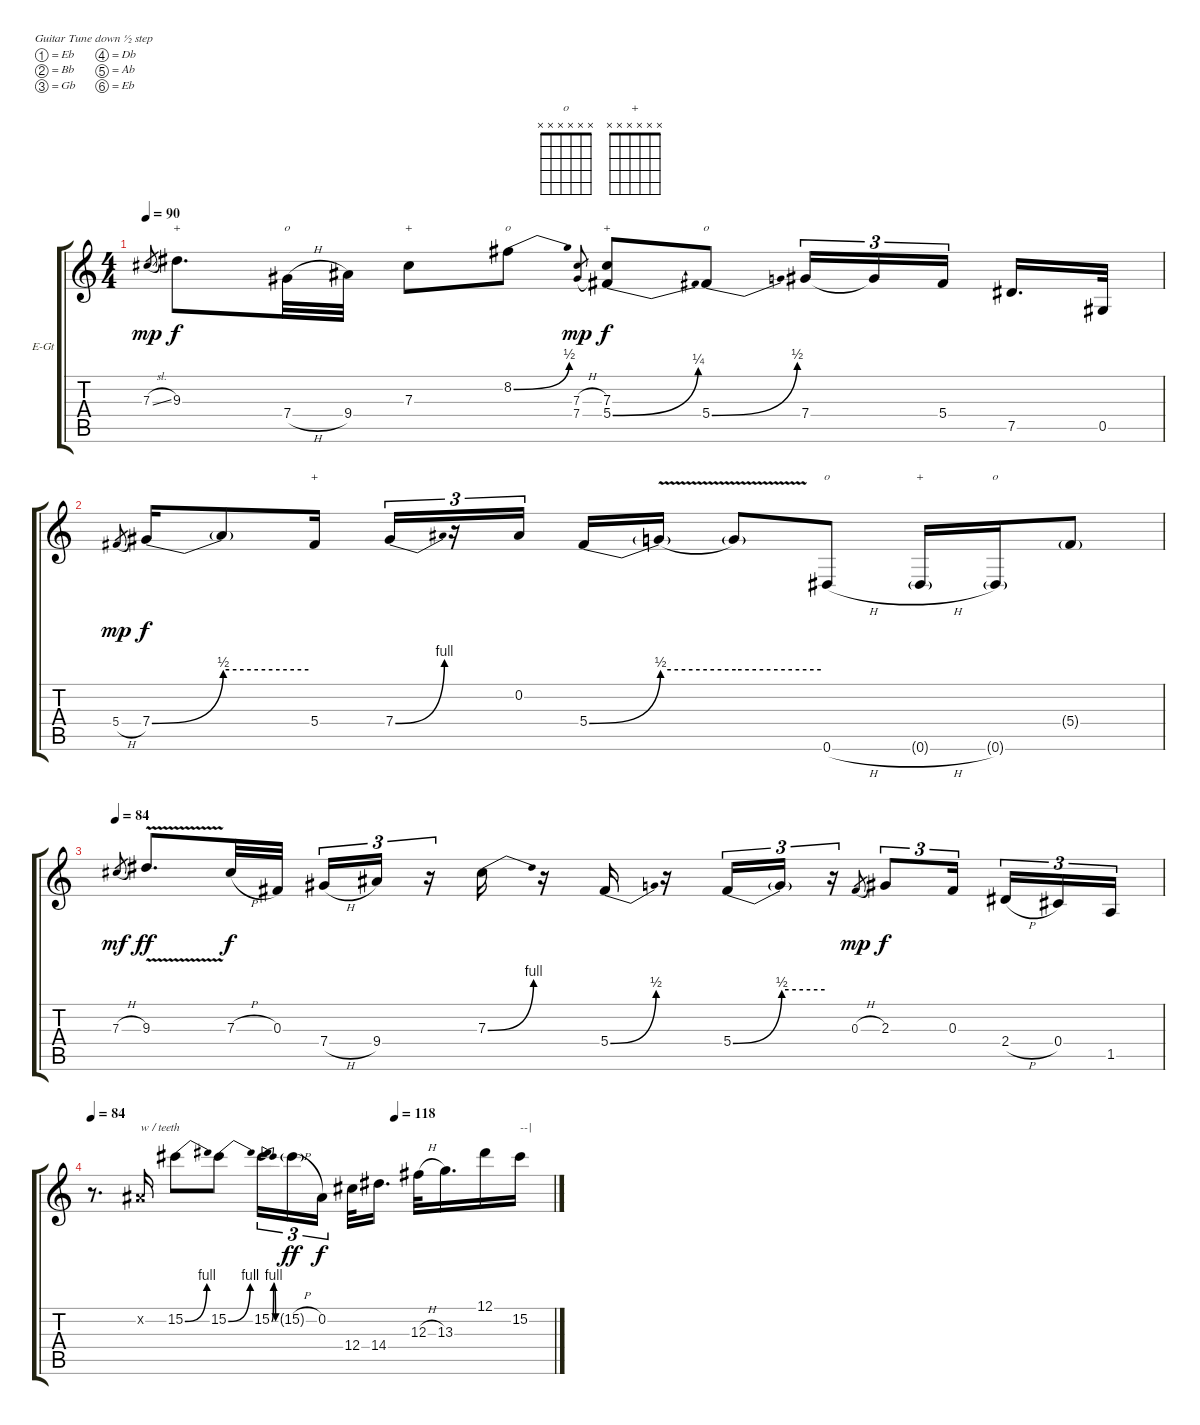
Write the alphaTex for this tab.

\bracketExtendMode groupsimilarinstruments
\firstSystemTrackNameOrientation horizontal
\otherSystemsTrackNameOrientation horizontal
\track ("Guitar (Jimi Hendrix)" "E-Gt") {instrument overdrivenguitar}
\staff {score tabs}
\tuning (Eb4 Bb3 Gb3 Db3 Ab2 Eb2)
\chord ("o" x x x x x x)
\chord ("+" x x x x x x)
\ts (4 4)
\tempo 90
\clef g2
\ks c
7.3{sl}.8{gr dy mp} 9.3.8{d ch "+" dy f} 7.4{h}.32{ch "o"} 9.4.32 7.3.8{ch "+"} 8.2{be (bend 0 0 60 2)}.8{ch "o"} (7.3{h} 7.4{h}).8{gr dy mp} (7.3 5.4{be (bend 0 0 60 1)}).8{ch "+" dy f} 5.4{be (bend 0 0 60 2)}.8{ch "o"} 7.4.16{tu (3 2)} 7.4{t}.16{tu (3 2)} 5.4.16{tu (3 2)} 7.5.16{d} 0.5.32 |
5.4{h}.8{gr dy mp} 7.4{be (bend 0 0 60 2)}.16{dy f} 7.4{be (hold 0 2 60 2) t}.8 5.4.16{ch "+"} 7.4{be (bend 0 0 60 4)}.16{tu (3 2)} r.16{tu (3 2)} 0.2.16{tu (3 2)} 5.4{be (bend 0 0 60 2)}.16 5.4{be (hold 0 2 60 2) v t}.16 5.4{be (hold 0 2 60 2) t}.8 0.6{h}.8{ch "o"} 0.6{h g}.16{ch "+"} 0.6{g}.16{ch "o"} 5.4{g}.8 |
\tempo 84
7.3{h}.8{gr dy mf} 9.3{v}.8{d dy ff} 7.3{h}.32{dy f} 0.3.32 7.4{h}.16{tu (3 2)} 9.4.16{tu (3 2)} r.16{tu (3 2)} 7.3{be (bend 0 0 60 4)}.16 r.16 5.4{be (bend 0 0 60 2)}.16 r.16 5.4{be (bend 0 0 60 2)}.16{tu (3 2)} 5.4{be (hold 0 2 60 2) t}.16{tu (3 2)} r.16{tu (3 2)} 0.3{h}.8{gr dy mp} 2.3.8{tu (3 2) dy f} 0.3.16{tu (3 2)} 2.4{h}.16{tu (3 2)} 0.4.16{tu (3 2)} 1.5.16{tu (3 2)} |
\tempo 84
\tempo (118 0.65625)
r.8{d} 0.2{x}.16{txt "w / teeth"} 15.2{be (bend 0 0 60 4)}.8 15.2{be (bend 0 0 60 4)}.8 15.2{be (bendrelease 0 0 30 4 30 4 60 0)}.16{tu (3 2)} 15.2{h g}.16{tu (3 2) dy ff} 0.2.16{tu (3 2) dy f} 12.4.32 14.4.16{d} 12.3{h}.32 13.3.16{d} 12.1.16 15.2.16{txt "--|"}
